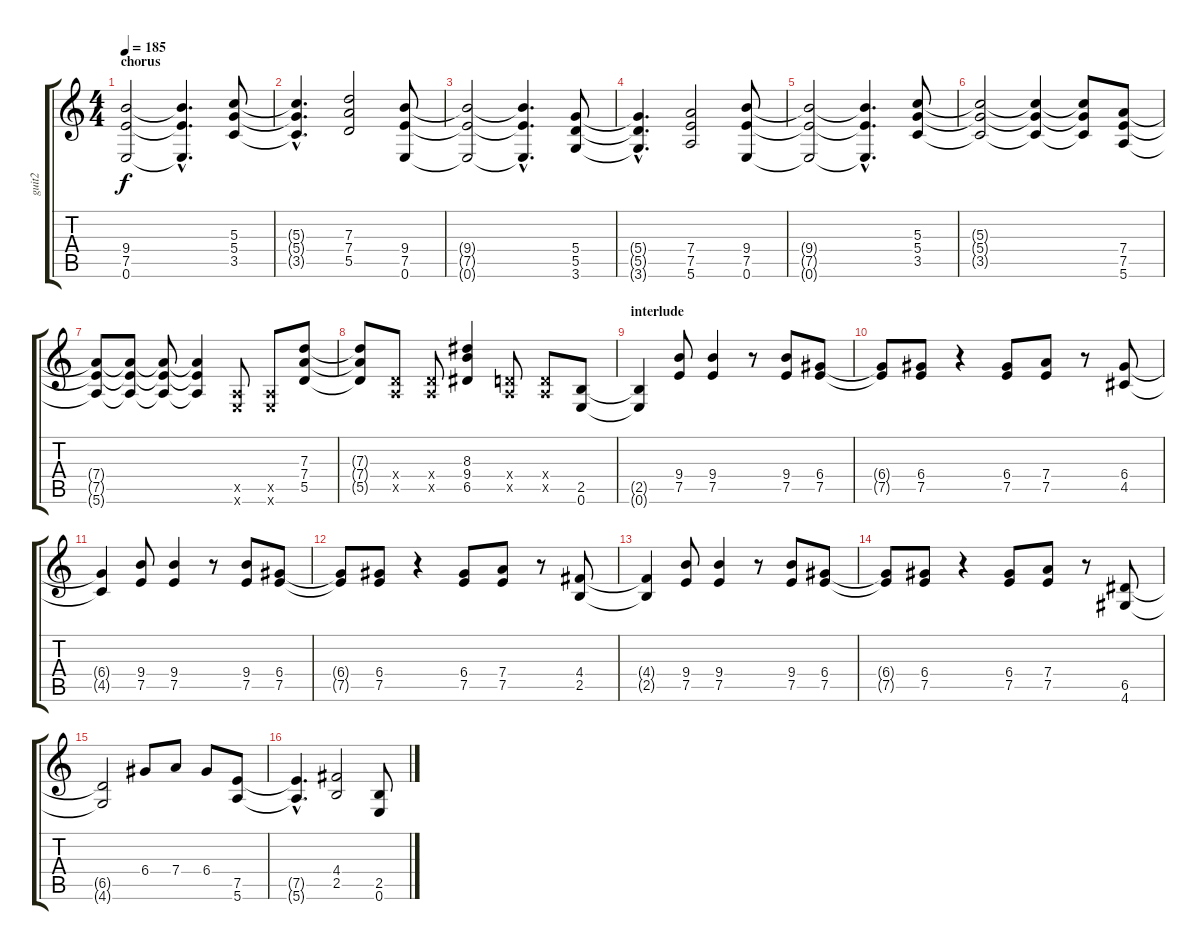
\track ("guit2" "guit2") {instrument distortionguitar}
\staff {score tabs}
\tuning (E4 B3 G3 D3 A2 E2) {hide}
\ts (4 4)
\section ("" "chorus")
\tempo 185
\clef g2
\ks c
(9.4{t} 7.5{t} 0.6{t}).2{dy f} (9.4{hac t} 7.5{hac t} 0.6{hac t}).4{d} (5.3 5.4 3.5).8 |
(5.3{hac t} 5.4{hac t} 3.5{hac t}).4{d} (7.3 7.4 5.5).2 (9.4 7.5 0.6).8 |
(9.4{t} 7.5{t} 0.6{t}).2 (9.4{hac t} 7.5{hac t} 0.6{hac t}).4{d} (5.4 5.5 3.6).8 |
(5.4{hac t} 5.5{hac t} 3.6{hac t}).4{d} (7.4 7.5 5.6).2 (9.4 7.5 0.6).8 |
(9.4{t} 7.5{t} 0.6{t}).2 (9.4{hac t} 7.5{hac t} 0.6{hac t}).4{d} (5.3 5.4 3.5).8 |
(5.3{t} 5.4{t} 3.5{t}).2 (5.3{t} 5.4{t} 3.5{t}).4 (5.3{t} 5.4{t} 3.5{t}).8 (7.4 7.5 5.6).8 |
(7.4{t} 7.5{t} 5.6{t}).8 (7.4{t} 7.5{t} 5.6{t}).8 (7.4{t} 7.5{t} 5.6{t}).8 (7.4{t} 7.5{t} 5.6{t}).4 (0.5{x} 0.6{x}).8 (0.5{x} 0.6{x}).8 (7.3 7.4 5.5).8 |
(7.3{t} 7.4{t} 5.5{t}).8 (0.4{x} 0.5{x}).8 (0.4{x} 0.5{x}).8 (8.3 9.4 6.5).4 (0.4{x} 0.5{x}).8 (0.4{x} 0.5{x}).8 (2.5 0.6).8 |
\section ("" "interlude")
(2.5{t} 0.6{t}).4 (9.4 7.5).8 (9.4 7.5).4 r.8 (9.4 7.5).8 (6.4 7.5).8 |
(6.4{t} 7.5{t}).8 (6.4 7.5).8 r.4 (6.4 7.5).8 (7.4 7.5).8 r.8 (6.4 4.5).8 |
(6.4{t} 4.5{t}).4 (9.4 7.5).8 (9.4 7.5).4 r.8 (9.4 7.5).8 (6.4 7.5).8 |
(6.4{t} 7.5{t}).8 (6.4 7.5).8 r.4 (6.4 7.5).8 (7.4 7.5).8 r.8 (4.4 2.5).8 |
(4.4{t} 2.5{t}).4 (9.4 7.5).8 (9.4 7.5).4 r.8 (9.4 7.5).8 (6.4 7.5).8 |
(6.4{t} 7.5{t}).8 (6.4 7.5).8 r.4 (6.4 7.5).8 (7.4 7.5).8 r.8 (6.5 4.6).8 |
(6.5{t} 4.6{t}).2 6.4.8 7.4.8 6.4.8 (7.5 5.6).8 |
(7.5{hac t} 5.6{hac t}).4{d} (4.4 2.5).2 (2.5 0.6).8
